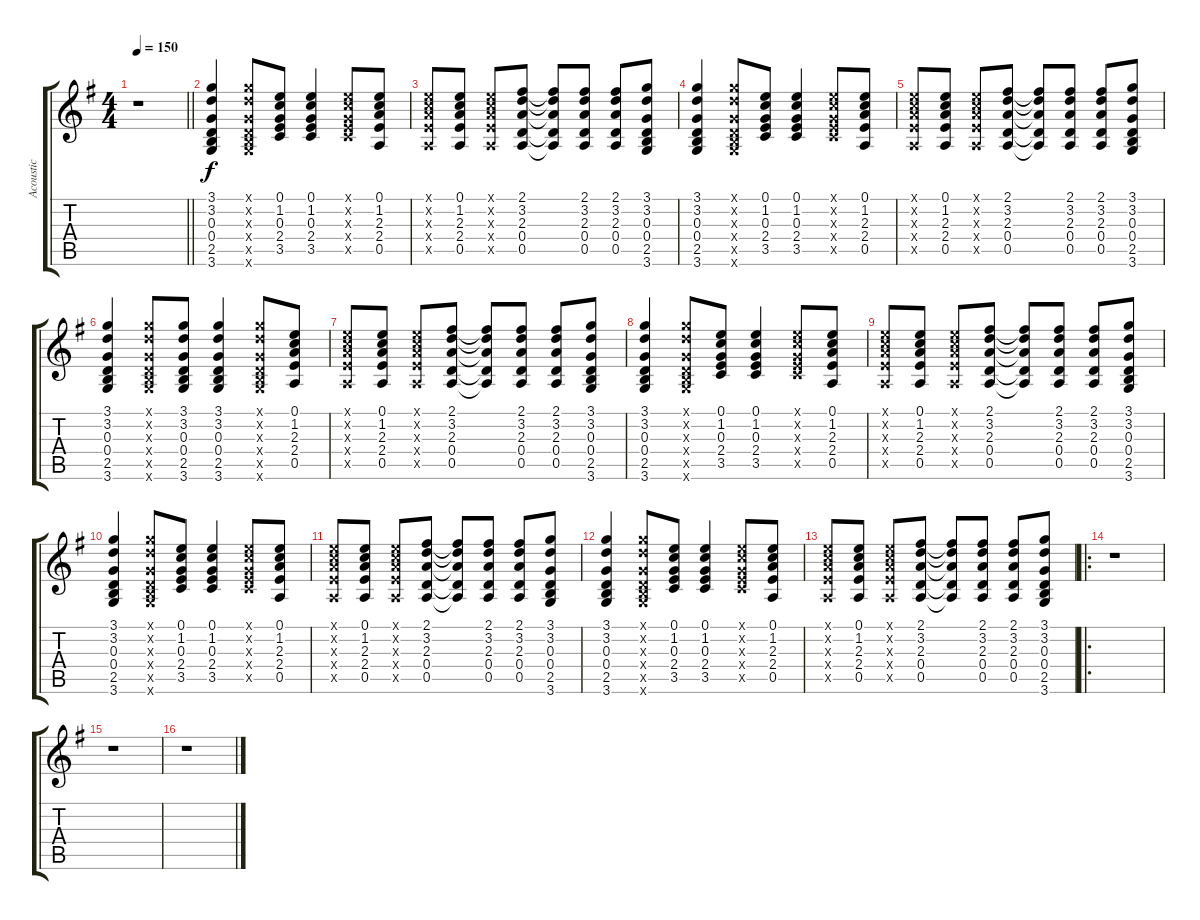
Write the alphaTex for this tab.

\track ("Acoustic" "Acoustic") {instrument acousticguitarsteel}
\staff {score tabs}
\tuning (E4 B3 G3 D3 A2 E2) {hide}
\ts (4 4)
\tempo 150
\clef g2
\barLineRight lightlight
\ks g
r.1{dy f instrument acousticguitarsteel} |
(3.1 3.2 0.3 0.4 2.5 3.6).4 (3.1{x} 3.2{x} 0.3{x} 0.4{x} 2.5{x} 3.6{x}).8 (0.1 1.2 0.3 2.4 3.5).8 (0.1 1.2 0.3 2.4 3.5).4 (0.1{x} 1.2{x} 0.3{x} 2.4{x} 3.5{x}).8 (0.1 1.2 2.3 2.4 0.5).8 |
(0.1{x} 1.2{x} 2.3{x} 2.4{x} 0.5{x}).8 (0.1 1.2 2.3 2.4 0.5).8 (0.1{x} 1.2{x} 2.3{x} 2.4{x} 0.5{x}).8 (2.1 3.2 2.3 0.4 0.5).8 (2.1{t} 3.2{t} 2.3{t} 0.4{t} 0.5{t}).8 (2.1 3.2 2.3 0.4 0.5).8 (2.1 3.2 2.3 0.4 0.5).8 (3.1 3.2 0.3 0.4 2.5 3.6).8 |
(3.1 3.2 0.3 0.4 2.5 3.6).4 (3.1{x} 3.2{x} 0.3{x} 0.4{x} 2.5{x} 3.6{x}).8 (0.1 1.2 0.3 2.4 3.5).8 (0.1 1.2 0.3 2.4 3.5).4 (0.1{x} 1.2{x} 0.3{x} 2.4{x} 3.5{x}).8 (0.1 1.2 2.3 2.4 0.5).8 |
(0.1{x} 1.2{x} 2.3{x} 2.4{x} 0.5{x}).8 (0.1 1.2 2.3 2.4 0.5).8 (0.1{x} 1.2{x} 2.3{x} 2.4{x} 0.5{x}).8 (2.1 3.2 2.3 0.4 0.5).8 (2.1{t} 3.2{t} 2.3{t} 0.4{t} 0.5{t}).8 (2.1 3.2 2.3 0.4 0.5).8 (2.1 3.2 2.3 0.4 0.5).8 (3.1 3.2 0.3 0.4 2.5 3.6).8 |
(3.1 3.2 0.3 0.4 2.5 3.6).4 (3.1{x} 3.2{x} 0.3{x} 0.4{x} 2.5{x} 3.6{x}).8 (3.1 3.2 0.3 0.4 2.5 3.6).8 (3.1 3.2 0.3 0.4 2.5 3.6).4 (3.1{x} 3.2{x} 0.3{x} 0.4{x} 2.5{x} 3.6{x}).8 (0.1 1.2 2.3 2.4 0.5).8 |
(0.1{x} 1.2{x} 2.3{x} 2.4{x} 0.5{x}).8 (0.1 1.2 2.3 2.4 0.5).8 (0.1{x} 1.2{x} 2.3{x} 2.4{x} 0.5{x}).8 (2.1 3.2 2.3 0.4 0.5).8 (2.1{t} 3.2{t} 2.3{t} 0.4{t} 0.5{t}).8 (2.1 3.2 2.3 0.4 0.5).8 (2.1 3.2 2.3 0.4 0.5).8 (3.1 3.2 0.3 0.4 2.5 3.6).8 |
(3.1 3.2 0.3 0.4 2.5 3.6).4 (3.1{x} 3.2{x} 0.3{x} 0.4{x} 2.5{x} 3.6{x}).8 (0.1 1.2 0.3 2.4 3.5).8 (0.1 1.2 0.3 2.4 3.5).4 (0.1{x} 1.2{x} 0.3{x} 2.4{x} 3.5{x}).8 (0.1 1.2 2.3 2.4 0.5).8 |
(0.1{x} 1.2{x} 2.3{x} 2.4{x} 0.5{x}).8 (0.1 1.2 2.3 2.4 0.5).8 (0.1{x} 1.2{x} 2.3{x} 2.4{x} 0.5{x}).8 (2.1 3.2 2.3 0.4 0.5).8 (2.1{t} 3.2{t} 2.3{t} 0.4{t} 0.5{t}).8 (2.1 3.2 2.3 0.4 0.5).8 (2.1 3.2 2.3 0.4 0.5).8 (3.1 3.2 0.3 0.4 2.5 3.6).8 |
(3.1 3.2 0.3 0.4 2.5 3.6).4 (3.1{x} 3.2{x} 0.3{x} 0.4{x} 2.5{x} 3.6{x}).8 (0.1 1.2 0.3 2.4 3.5).8 (0.1 1.2 0.3 2.4 3.5).4 (0.1{x} 1.2{x} 0.3{x} 2.4{x} 3.5{x}).8 (0.1 1.2 2.3 2.4 0.5).8 |
(0.1{x} 1.2{x} 2.3{x} 2.4{x} 0.5{x}).8 (0.1 1.2 2.3 2.4 0.5).8 (0.1{x} 1.2{x} 2.3{x} 2.4{x} 0.5{x}).8 (2.1 3.2 2.3 0.4 0.5).8 (2.1{t} 3.2{t} 2.3{t} 0.4{t} 0.5{t}).8 (2.1 3.2 2.3 0.4 0.5).8 (2.1 3.2 2.3 0.4 0.5).8 (3.1 3.2 0.3 0.4 2.5 3.6).8 |
(3.1 3.2 0.3 0.4 2.5 3.6).4 (3.1{x} 3.2{x} 0.3{x} 0.4{x} 2.5{x} 3.6{x}).8 (0.1 1.2 0.3 2.4 3.5).8 (0.1 1.2 0.3 2.4 3.5).4 (0.1{x} 1.2{x} 0.3{x} 2.4{x} 3.5{x}).8 (0.1 1.2 2.3 2.4 0.5).8 |
(0.1{x} 1.2{x} 2.3{x} 2.4{x} 0.5{x}).8 (0.1 1.2 2.3 2.4 0.5).8 (0.1{x} 1.2{x} 2.3{x} 2.4{x} 0.5{x}).8 (2.1 3.2 2.3 0.4 0.5).8 (2.1{t} 3.2{t} 2.3{t} 0.4{t} 0.5{t}).8 (2.1 3.2 2.3 0.4 0.5).8 (2.1 3.2 2.3 0.4 0.5).8 (3.1 3.2 0.3 0.4 2.5 3.6).8 |
\ro
r.1 |
r.1 |
r.1
